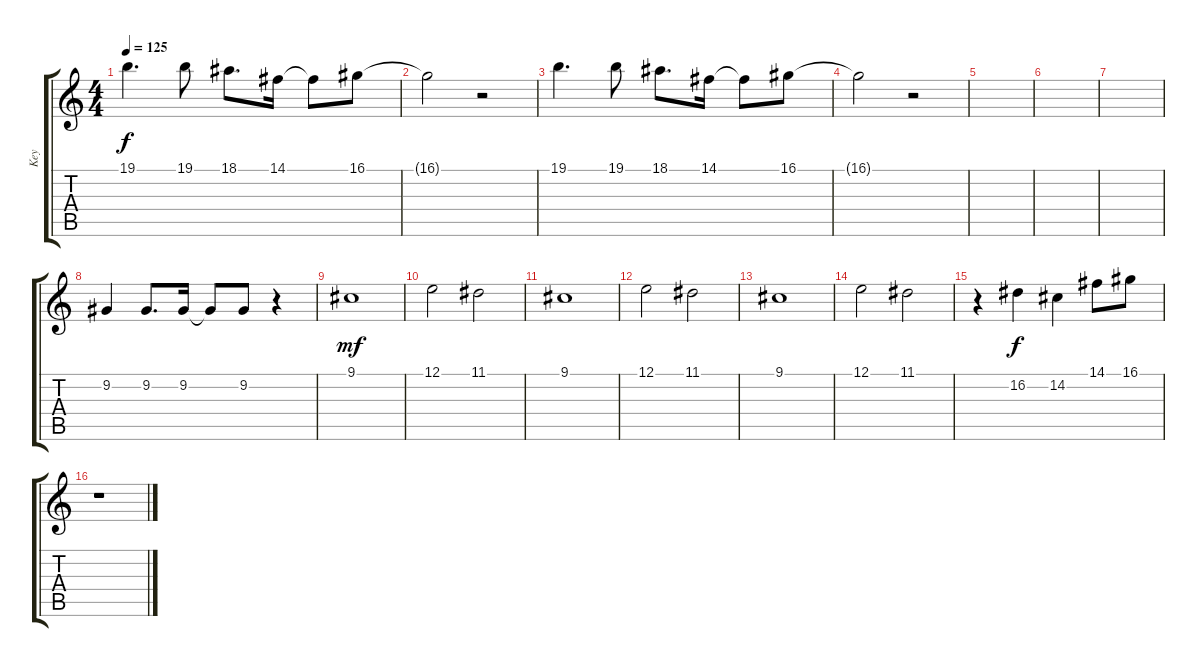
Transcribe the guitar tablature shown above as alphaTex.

\track ("Key" "Key") {instrument koto}
\staff {score tabs}
\tuning (E4 B3 G3 D3 A2 E2) {hide}
\ts (4 4)
\tempo 125
\clef g2
\ks c
19.1.4{d dy f} 19.1.8 18.1.8{d} 14.1.16 14.1{t}.8 16.1.8 |
16.1{t}.2 r.2 |
19.1.4{d} 19.1.8 18.1.8{d} 14.1.16 14.1{t}.8 16.1.8 |
16.1{t}.2 r.2 |
|
|
|
9.2.4 9.2.8{d} 9.2.16 9.2{t}.8 9.2.8 r.4 |
9.1.1{dy mf} |
12.1.2 11.1.2 |
9.1.1 |
12.1.2 11.1.2 |
9.1.1 |
12.1.2 11.1.2 |
r.4 16.2.4{dy f} 14.2.4 14.1.8 16.1.8 |
r.1
